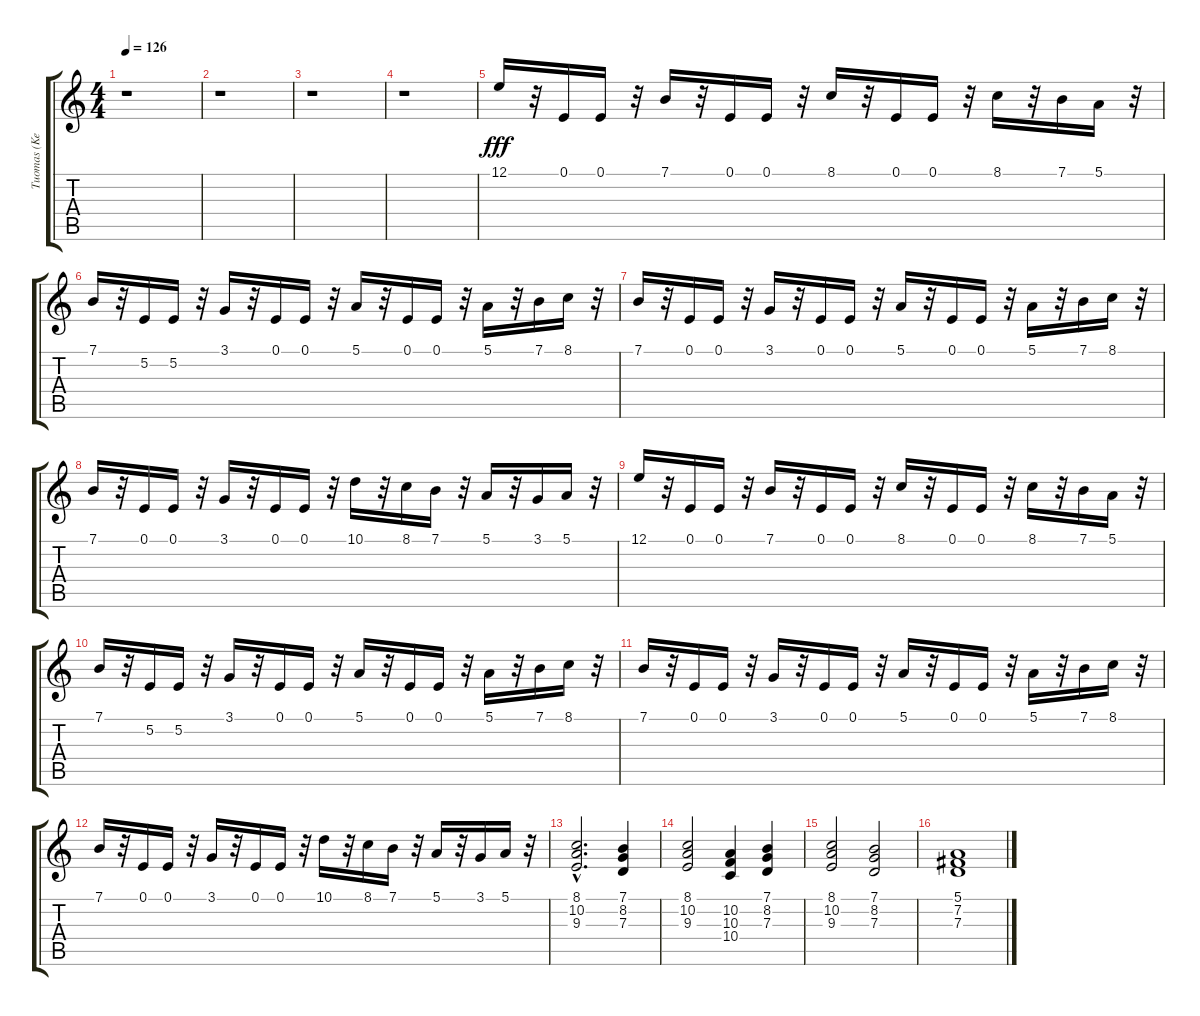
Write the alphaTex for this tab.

\track ("Tuomas (Keyboard 1)" "Tuomas (Ke") {instrument synthstrings1}
\staff {score tabs}
\tuning (E4 B3 G3 D3 A2 E2) {hide}
\ts (4 4)
\tempo 126
\clef g2
\ks c
r.1{dy fff} |
r.1 |
r.1 |
r.1 |
12.1.16 r.32 0.1.16 0.1.16 r.32 7.1.16 r.32 0.1.16 0.1.16 r.32 8.1.16 r.32 0.1.16 0.1.16 r.32 8.1.16 r.32 7.1.16 5.1.16 r.32 |
7.1.16 r.32 5.2.16 5.2.16 r.32 3.1.16 r.32 0.1.16 0.1.16 r.32 5.1.16 r.32 0.1.16 0.1.16 r.32 5.1.16 r.32 7.1.16 8.1.16 r.32 |
7.1.16 r.32 0.1.16 0.1.16 r.32 3.1.16 r.32 0.1.16 0.1.16 r.32 5.1.16 r.32 0.1.16 0.1.16 r.32 5.1.16 r.32 7.1.16 8.1.16 r.32 |
7.1.16 r.32 0.1.16 0.1.16 r.32 3.1.16 r.32 0.1.16 0.1.16 r.32 10.1.16 r.32 8.1.16 7.1.16 r.32 5.1.16 r.32 3.1.16 5.1.16 r.32 |
12.1.16 r.32 0.1.16 0.1.16 r.32 7.1.16 r.32 0.1.16 0.1.16 r.32 8.1.16 r.32 0.1.16 0.1.16 r.32 8.1.16 r.32 7.1.16 5.1.16 r.32 |
7.1.16 r.32 5.2.16 5.2.16 r.32 3.1.16 r.32 0.1.16 0.1.16 r.32 5.1.16 r.32 0.1.16 0.1.16 r.32 5.1.16 r.32 7.1.16 8.1.16 r.32 |
7.1.16 r.32 0.1.16 0.1.16 r.32 3.1.16 r.32 0.1.16 0.1.16 r.32 5.1.16 r.32 0.1.16 0.1.16 r.32 5.1.16 r.32 7.1.16 8.1.16 r.32 |
7.1.16 r.32 0.1.16 0.1.16 r.32 3.1.16 r.32 0.1.16 0.1.16 r.32 10.1.16 r.32 8.1.16 7.1.16 r.32 5.1.16 r.32 3.1.16 5.1.16 r.32 |
(8.1{hac} 10.2{hac} 9.3{hac}).2{d} (7.1 8.2 7.3).4 |
(8.1 10.2 9.3).2 (10.2 10.3 10.4).4 (7.1 8.2 7.3).4 |
(8.1 10.2 9.3).2 (7.1 8.2 7.3).2 |
(5.1 7.2 7.3).1
